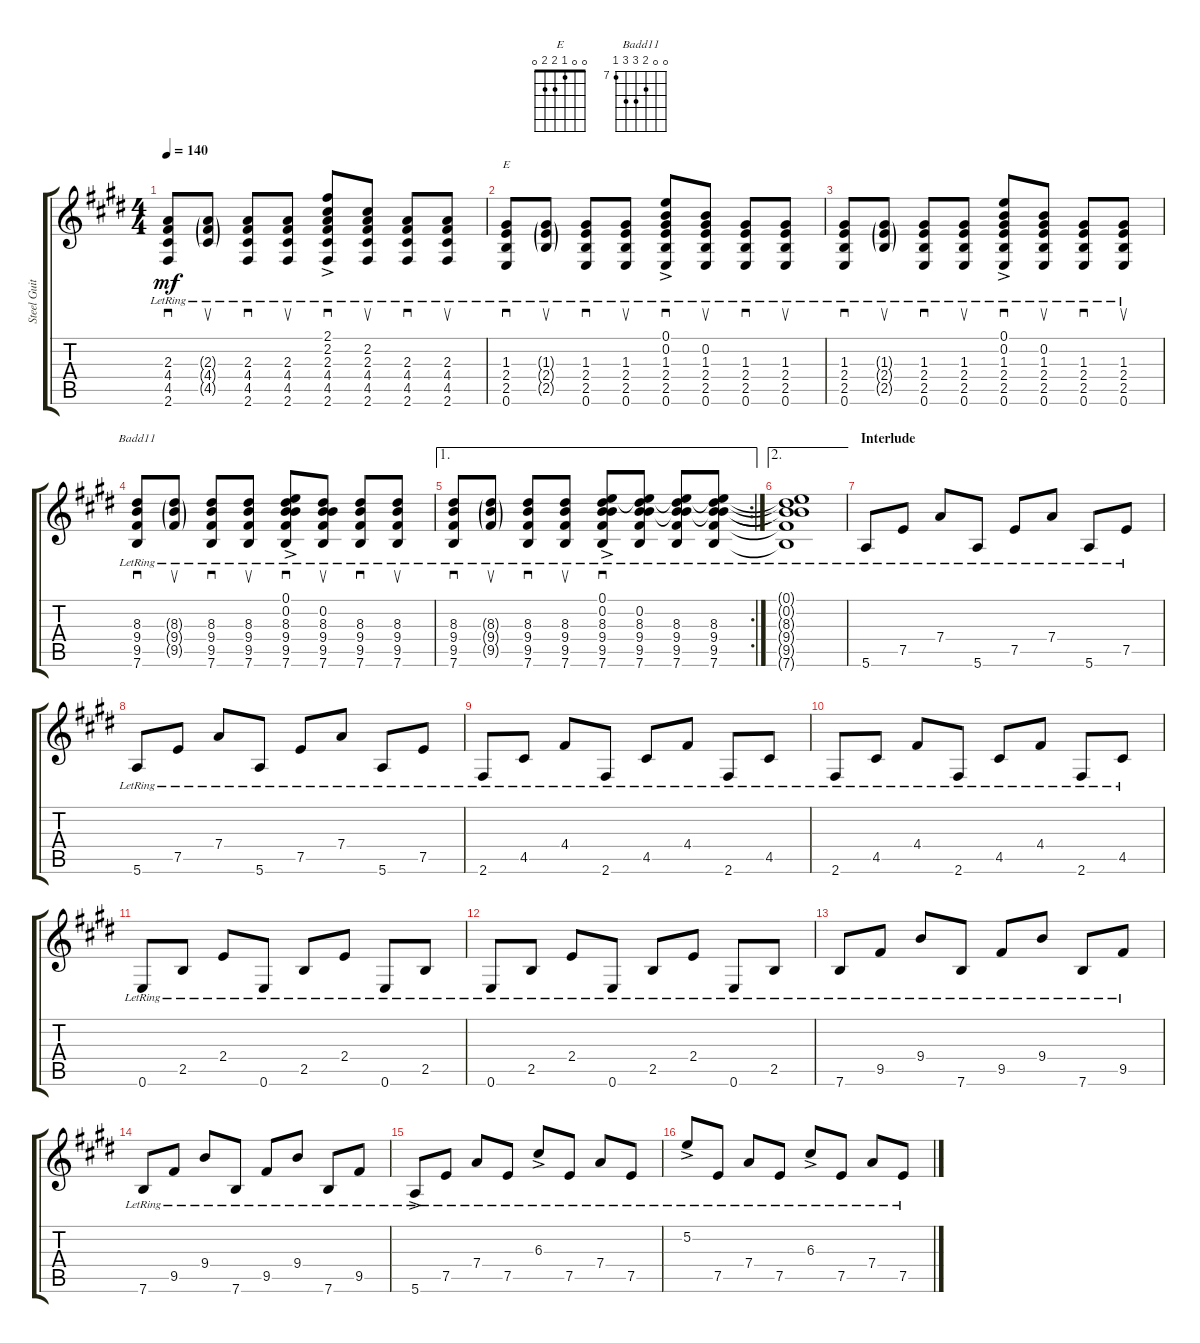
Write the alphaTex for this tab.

\track ("Steel Guitar" "Steel Guit") {instrument acousticguitarsteel}
\staff {score tabs}
\tuning (E4 B3 G3 D3 A2 E2) {hide}
\chord ("E" 0 0 1 2 2 0)
\chord ("Badd11" 0 0 8 9 9 7) {firstfret 7}
\ts (4 4)
\tempo 140
\clef g2
\ks e
(2.3{lr} 4.4{lr} 4.5{lr} 2.6{lr}).8{sd dy mf} (2.3{g lr} 4.4{g lr} 4.5{g lr}).8{su} (2.3{lr} 4.4{lr} 4.5{lr} 2.6{lr}).8{sd} (2.3{lr} 4.4{lr} 4.5{lr} 2.6{lr}).8{su} (2.1{ac lr} 2.2{ac lr} 2.3{ac lr} 4.4{ac lr} 4.5{ac lr} 2.6{ac lr}).8{sd} (2.2{lr} 2.3{lr} 4.4{lr} 4.5{lr} 2.6{lr}).8{su} (2.3{lr} 4.4{lr} 4.5{lr} 2.6{lr}).8{sd} (2.3{lr} 4.4{lr} 4.5{lr} 2.6{lr}).8{su} |
(1.3{lr} 2.4{lr} 2.5{lr} 0.6{lr}).8{sd ch "E"} (1.3{g lr} 2.4{g lr} 2.5{g lr}).8{su} (1.3{lr} 2.4{lr} 2.5{lr} 0.6{lr}).8{sd} (1.3{lr} 2.4{lr} 2.5{lr} 0.6{lr}).8{su} (0.1{ac lr} 0.2{ac lr} 1.3{ac lr} 2.4{ac lr} 2.5{ac lr} 0.6{ac lr}).8{sd} (0.2{lr} 1.3{lr} 2.4{lr} 2.5{lr} 0.6{lr}).8{su} (1.3{lr} 2.4{lr} 2.5{lr} 0.6{lr}).8{sd} (1.3{lr} 2.4{lr} 2.5{lr} 0.6{lr}).8{su} |
(1.3{lr} 2.4{lr} 2.5{lr} 0.6{lr}).8{sd} (1.3{g lr} 2.4{g lr} 2.5{g lr}).8{su} (1.3{lr} 2.4{lr} 2.5{lr} 0.6{lr}).8{sd} (1.3{lr} 2.4{lr} 2.5{lr} 0.6{lr}).8{su} (0.1{ac lr} 0.2{ac lr} 1.3{ac lr} 2.4{ac lr} 2.5{ac lr} 0.6{ac lr}).8{sd} (0.2{lr} 1.3{lr} 2.4{lr} 2.5{lr} 0.6{lr}).8{su} (1.3{lr} 2.4{lr} 2.5{lr} 0.6{lr}).8{sd} (1.3{lr} 2.4{lr} 2.5{lr} 0.6{lr}).8{su} |
(8.3{lr} 9.4{lr} 9.5{lr} 7.6{lr}).8{sd ch "Badd11"} (8.3{g lr} 9.4{g lr} 9.5{g lr}).8{su} (8.3{lr} 9.4{lr} 9.5{lr} 7.6{lr}).8{sd} (8.3{lr} 9.4{lr} 9.5{lr} 7.6{lr}).8{su} (0.1{ac lr} 0.2{ac lr} 8.3{ac lr} 9.4{ac lr} 9.5{ac lr} 7.6{ac lr}).8{sd} (0.2{lr} 8.3{lr} 9.4{lr} 9.5{lr} 7.6{lr}).8{su} (8.3{lr} 9.4{lr} 9.5{lr} 7.6{lr}).8{sd} (8.3{lr} 9.4{lr} 9.5{lr} 7.6{lr}).8{su} |
\ae 1
\rc 2
(8.3{lr} 9.4{lr} 9.5{lr} 7.6{lr}).8{sd} (8.3{g lr} 9.4{g lr} 9.5{g lr}).8{su} (8.3{lr} 9.4{lr} 9.5{lr} 7.6{lr}).8{sd} (8.3{lr} 9.4{lr} 9.5{lr} 7.6{lr}).8{su} (0.1{ac lr} 0.2{ac lr} 8.3{ac lr} 9.4{ac lr} 9.5{ac lr} 7.6{ac lr}).8{sd} (0.1{lr t} 0.2{lr} 8.3{lr} 9.4{lr} 9.5{lr} 7.6{lr}).8 (0.1{lr t} 0.2{lr t} 8.3{lr} 9.4{lr} 9.5{lr} 7.6{lr}).8 (0.1{lr t} 0.2{lr t} 8.3{lr} 9.4{lr} 9.5{lr} 7.6{lr}).8 |
\ae 2
(0.1{lr t} 0.2{lr t} 8.3{lr t} 9.4{lr t} 9.5{lr t} 7.6{lr t}).1 |
\section ("" "Interlude")
5.6{lr}.8 7.5{lr}.8 7.4{lr}.8 5.6{lr}.8 7.5{lr}.8 7.4{lr}.8 5.6{lr}.8 7.5{lr}.8 |
5.6{lr}.8 7.5{lr}.8 7.4{lr}.8 5.6{lr}.8 7.5{lr}.8 7.4{lr}.8 5.6{lr}.8 7.5{lr}.8 |
2.6{lr}.8 4.5{lr}.8 4.4{lr}.8 2.6{lr}.8 4.5{lr}.8 4.4{lr}.8 2.6{lr}.8 4.5{lr}.8 |
2.6{lr}.8 4.5{lr}.8 4.4{lr}.8 2.6{lr}.8 4.5{lr}.8 4.4{lr}.8 2.6{lr}.8 4.5{lr}.8 |
0.6{lr}.8 2.5{lr}.8 2.4{lr}.8 0.6{lr}.8 2.5{lr}.8 2.4{lr}.8 0.6{lr}.8 2.5{lr}.8 |
0.6{lr}.8 2.5{lr}.8 2.4{lr}.8 0.6{lr}.8 2.5{lr}.8 2.4{lr}.8 0.6{lr}.8 2.5{lr}.8 |
7.6{lr}.8 9.5{lr}.8 9.4{lr}.8 7.6{lr}.8 9.5{lr}.8 9.4{lr}.8 7.6{lr}.8 9.5{lr}.8 |
7.6{lr}.8 9.5{lr}.8 9.4{lr}.8 7.6{lr}.8 9.5{lr}.8 9.4{lr}.8 7.6{lr}.8 9.5{lr}.8 |
5.6{ac lr}.8 7.5{lr}.8 7.4{lr}.8 7.5{lr}.8 6.3{ac lr}.8 7.5{lr}.8 7.4{lr}.8 7.5{lr}.8 |
5.2{ac lr}.8 7.5{lr}.8 7.4{lr}.8 7.5{lr}.8 6.3{ac lr}.8 7.5{lr}.8 7.4{lr}.8 7.5{lr}.8
